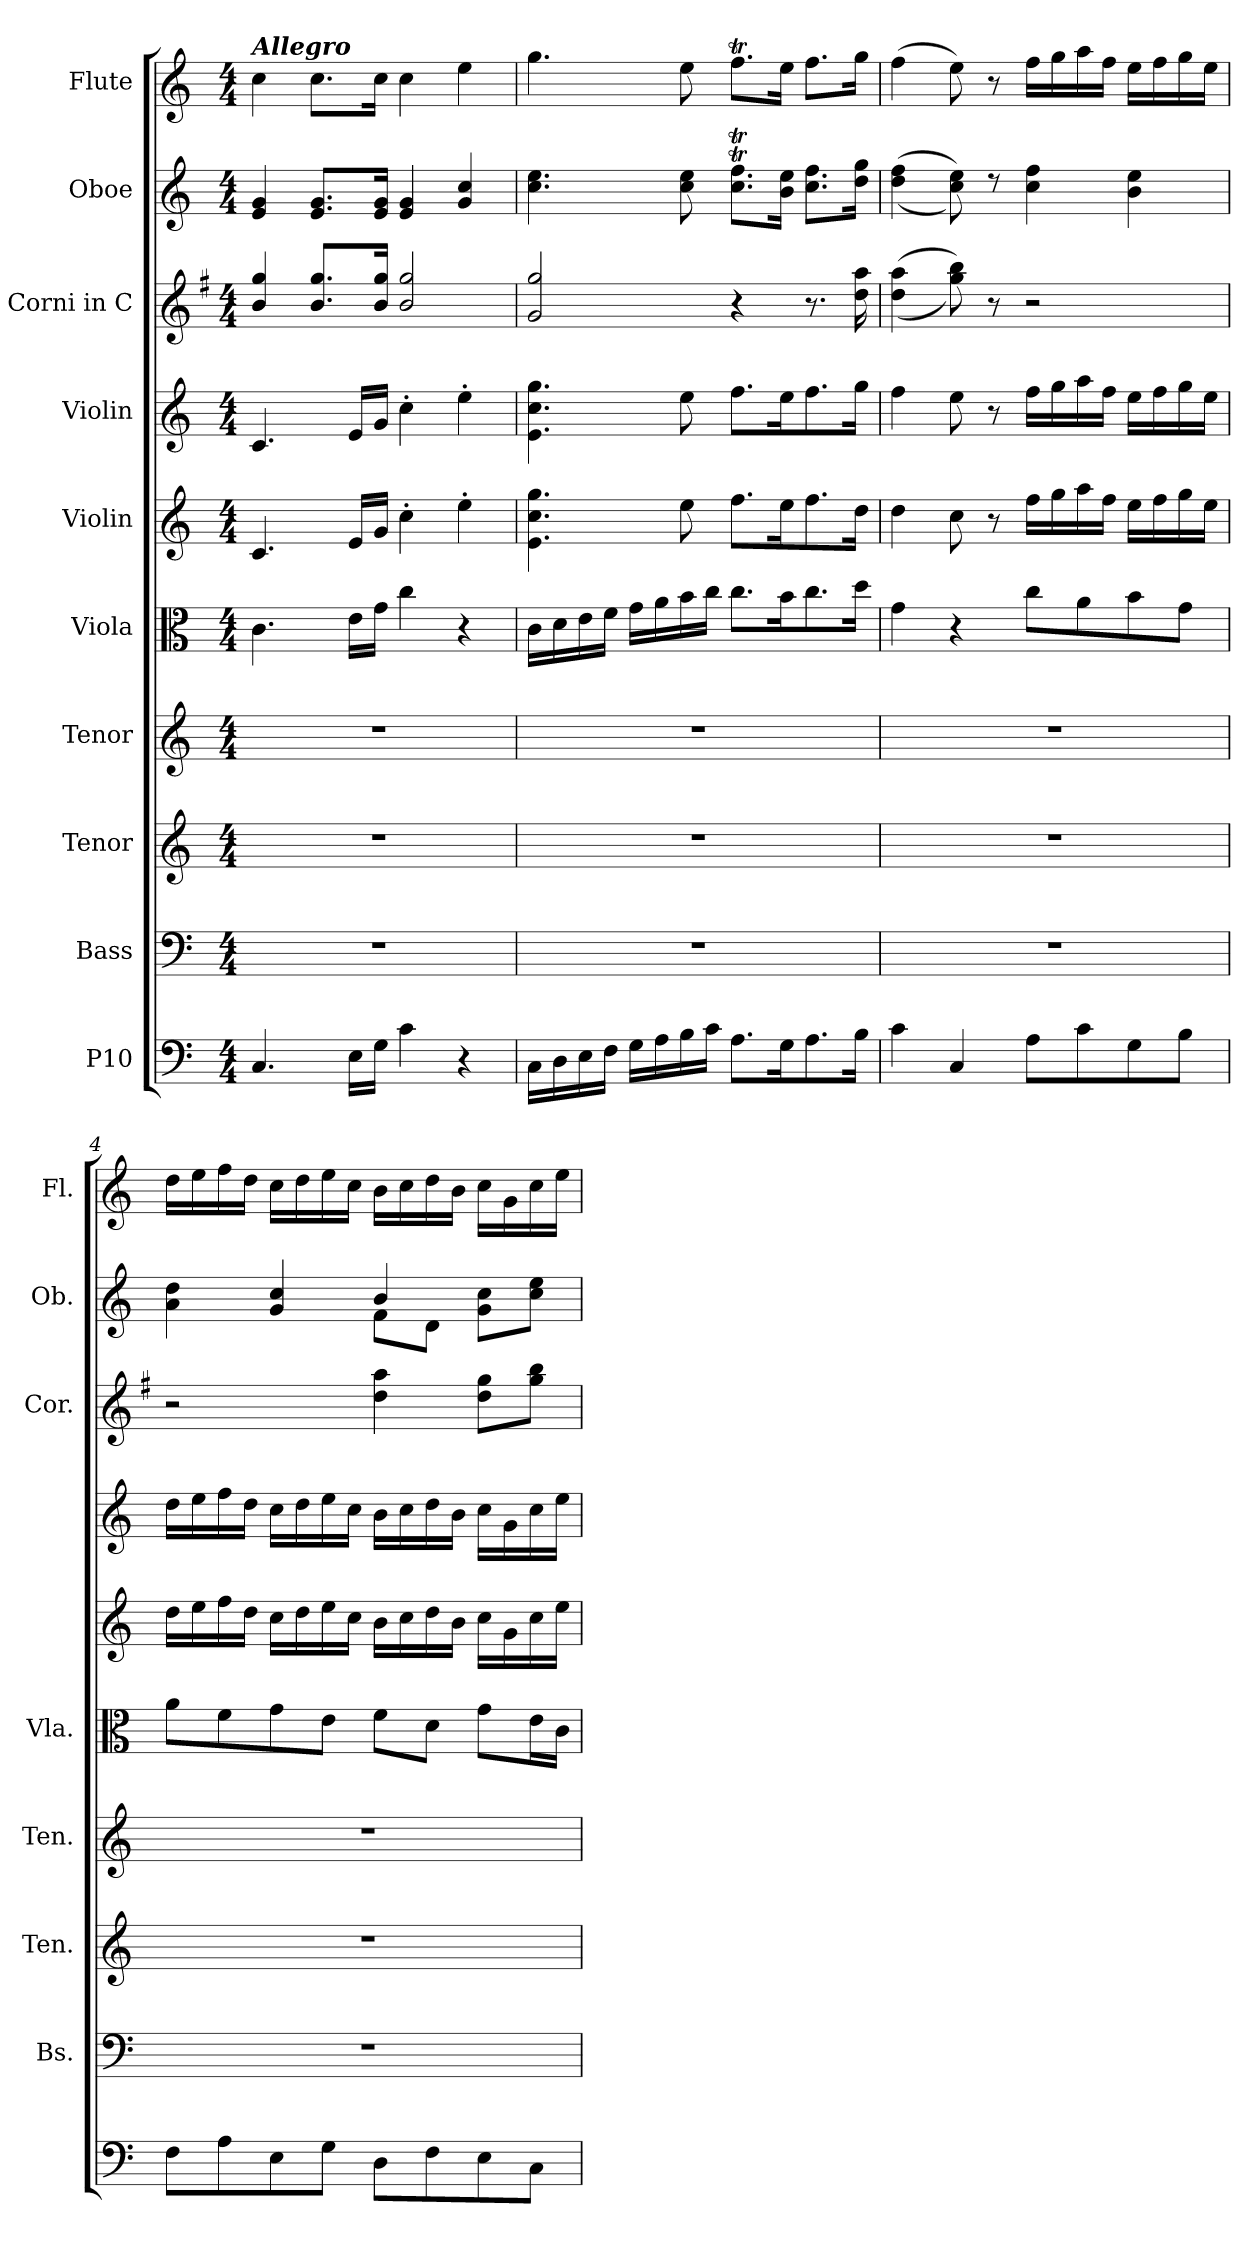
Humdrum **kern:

**kern	**kern	**kern	**kern	**kern	**kern	**kern	**kern	**kern	**kern
*part10	*part9	*part8	*part7	*part6	*part5	*part4	*part3	*part2	*part1
*staff10	*staff9	*staff8	*staff7	*staff6	*staff5	*staff4	*staff3	*staff2	*staff1
*I"P10	*I"Bass	*I"Tenor	*I"Tenor	*I"Viola	*I"Violin	*I"Violin	*I"Corni in C	*I"Oboe	*I"Flute
*	*I'Bs.	*I'Ten.	*I'Ten.	*I'Vla.	*	*	*I'Cor.	*I'Ob.	*I'Fl.
*clefF4	*clefF4	*clefG2	*clefG2	*clefC3	*clefG2	*clefG2	*clefG2	*clefG2	*clefG2
*	*	*	*	*	*	*	*ITrd4c7	*	*
*k[]	*k[]	*k[]	*k[]	*k[]	*k[]	*k[]	*k[]	*k[]	*k[]
*C:	*C:	*C:	*C:	*C:	*C:	*C:	*C:	*C:	*C:
*M4/4	*M4/4	*M4/4	*M4/4	*M4/4	*M4/4	*M4/4	*M4/4	*M4/4	*M4/4
=1	=1	=1	=1	=1	=1	=1	=1	=1	=1
*	*	*	*	*	*	*	*	*^	*
!	!	!	!	!	!	!	!	!	!	!LO:TX:a:Bi:t=Allegro
4.C/	1r	1r	1r	4.c\	4.c/	4.c/	4e/ 4cc/	4e/ 4g/	1ryy	4cc\
.	.	.	.	.	.	.	8.e/ 8.cc/L	8.e/ 8.g/L	.	8.cc\L
16E\LL	.	.	.	16e\LL	16e/LL	16e/LL	.	.	.	.
16G\JJ	.	.	.	16g\JJ	16g/JJ	16g/JJ	16e/ 16cc/Jk	16e/ 16g/Jk	.	16cc\Jk
4c\	.	.	.	4cc\	4cc'>\	4cc'>\	2e/ 2cc/	4e/ 4g/	.	4cc\
4r	.	.	.	4r	4ee'>\	4ee'>\	.	4g/ 4cc/	.	4ee\
=2	=2	=2	=2	=2	=2	=2	=2	=2	=2	=2
16C\LL	1r	1r	1r	16c\LL	4.e\ 4.cc\ 4.gg\	4.e\ 4.cc\ 4.gg\	2c/ 2cc/	4.cc\ 4.ee\	1ryy	4.gg\
16D\	.	.	.	16d\	.	.	.	.	.	.
16E\	.	.	.	16e\	.	.	.	.	.	.
16F\JJ	.	.	.	16f\JJ	.	.	.	.	.	.
16G\LL	.	.	.	16g\LL	.	.	.	.	.	.
16A\	.	.	.	16a\	.	.	.	.	.	.
16B\	.	.	.	16b\	8ee\	8ee\	.	8cc\ 8ee\	.	8ee\
16c\JJ	.	.	.	16cc\JJ	.	.	.	.	.	.
8.A\L	.	.	.	8.cc\L	8.ff\L	8.ff\L	4r	8.cc\T 8.ff\TL	.	8.ffT\L
16G\k	.	.	.	16b\k	16ee\k	16ee\k	.	16b\ 16ee\Jk	.	16ee\Jk
8.A\	.	.	.	8.cc\	8.ff\	8.ff\	8.r	8.cc\ 8.ff\L	.	8.ff\L
16B\Jk	.	.	.	16dd\Jk	16dd\Jk	16gg\Jk	16g\ 16dd\	16dd\ 16gg\Jk	.	16gg\Jk
=3	=3	=3	=3	=3	=3	=3	=3	=3	=3	=3
4c\	1r	1r	1r	4g\	4dd\	4ff\	(>(<4g\ 4dd\	(>(<4dd\ 4ff\	1ryy	(>4ff\
4C/	.	.	.	4r	8cc\	8ee\	8cc\ 8ee\))	8cc\ 8ee\))	.	8ee\)
.	.	.	.	.	8r	8r	8r	8r	.	8r
8A\L	.	.	.	8cc\L	16ff\LL	16ff\LL	2r	4cc\ 4ff\	.	16ff\LL
.	.	.	.	.	16gg\	16gg\	.	.	.	16gg\
8c\	.	.	.	8a\	16aa\	16aa\	.	.	.	16aa\
.	.	.	.	.	16ff\JJ	16ff\JJ	.	.	.	16ff\JJ
8G\	.	.	.	8b\	16ee\LL	16ee\LL	.	4b\ 4ee\	.	16ee\LL
.	.	.	.	.	16ff\	16ff\	.	.	.	16ff\
8B\J	.	.	.	8g\J	16gg\	16gg\	.	.	.	16gg\
.	.	.	.	.	16ee\JJ	16ee\JJ	.	.	.	16ee\JJ
=4	=4	=4	=4	=4	=4	=4	=4	=4	=4	=4
8F\L	1r	1r	1r	8a\L	16dd\LL	16dd\LL	2r	4a\ 4dd\	2ryy	16dd\LL
.	.	.	.	.	16ee\	16ee\	.	.	.	16ee\
8A\	.	.	.	8f\	16ff\	16ff\	.	.	.	16ff\
.	.	.	.	.	16dd\JJ	16dd\JJ	.	.	.	16dd\JJ
8E\	.	.	.	8g\	16cc\LL	16cc\LL	.	4g/ 4cc/	.	16cc\LL
.	.	.	.	.	16dd\	16dd\	.	.	.	16dd\
8G\J	.	.	.	8e\J	16ee\	16ee\	.	.	.	16ee\
.	.	.	.	.	16cc\JJ	16cc\JJ	.	.	.	16cc\JJ
8D\L	.	.	.	8f\L	16b\LL	16b\LL	4g\ 4dd\	8f\L	4b/	16b\LL
.	.	.	.	.	16cc\	16cc\	.	.	.	16cc\
8F\	.	.	.	8d\J	16dd\	16dd\	.	8d\J	.	16dd\
.	.	.	.	.	16b\JJ	16b\JJ	.	.	.	16b\JJ
8E\	.	.	.	8g\L	16cc\LL	16cc\LL	8g\ 8cc\L	8g\ 8cc\L	4ryy	16cc\LL
.	.	.	.	.	16g\	16g\	.	.	.	16g\
8C\J	.	.	.	16e\L	16cc\	16cc\	8cc\ 8ee\J	8cc\ 8ee\J	.	16cc\
.	.	.	.	16c\JJ	16ee\JJ	16ee\JJ	.	.	.	16ee\JJ
*	*	*	*	*	*	*	*	*v	*v	*
=	=	=	=	=	=	=	=	=	=
*-	*-	*-	*-	*-	*-	*-	*-	*-	*-
